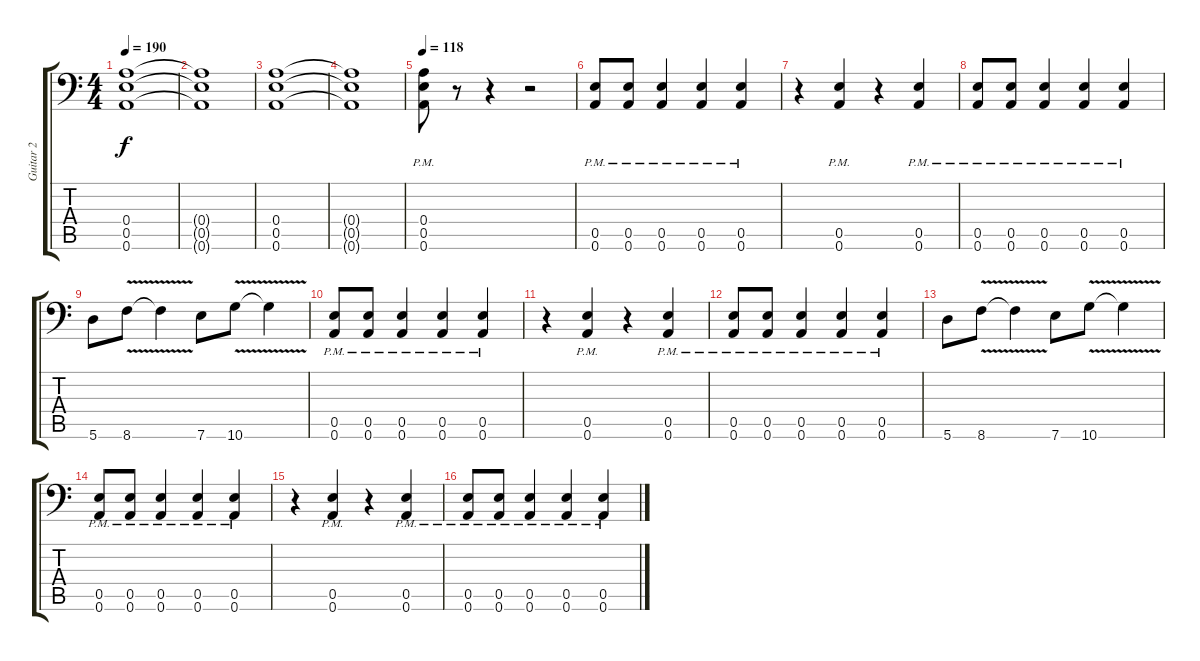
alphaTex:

\track ("Guitar 2" "Guitar 2") {instrument distortionguitar}
\staff {score tabs}
\tuning (B3 Gb3 D3 A2 E2 A1) {hide}
\ts (4 4)
\tempo 190
\clef f4
\ks c
(0.4{t} 0.5{t} 0.6{t}).1{dy f} |
(0.4{t} 0.5{t} 0.6{t}).1 |
(0.4 0.5 0.6).1 |
(0.4{t} 0.5{t} 0.6{t}).1 |
\tempo 118
(0.4{pm} 0.5{pm} 0.6{pm}).8 r.8 r.4 r.2 |
(0.5{pm} 0.6{pm}).8 (0.5{pm} 0.6{pm}).8 (0.5{pm} 0.6{pm}).4 (0.5{pm} 0.6{pm}).4 (0.5{pm} 0.6{pm}).4 |
r.4 (0.5{pm} 0.6{pm}).4 r.4 (0.5{pm} 0.6{pm}).4 |
(0.5{pm} 0.6{pm}).8 (0.5{pm} 0.6{pm}).8 (0.5{pm} 0.6{pm}).4 (0.5{pm} 0.6{pm}).4 (0.5{pm} 0.6{pm}).4 |
5.6.8 8.6{v}.8 8.6{t}.4 7.6.8 10.6{v}.8 10.6{t}.4 |
(0.5{pm} 0.6{pm}).8 (0.5{pm} 0.6{pm}).8 (0.5{pm} 0.6{pm}).4 (0.5{pm} 0.6{pm}).4 (0.5{pm} 0.6{pm}).4 |
r.4 (0.5{pm} 0.6{pm}).4 r.4 (0.5{pm} 0.6{pm}).4 |
(0.5{pm} 0.6{pm}).8 (0.5{pm} 0.6{pm}).8 (0.5{pm} 0.6{pm}).4 (0.5{pm} 0.6{pm}).4 (0.5{pm} 0.6{pm}).4 |
5.6.8 8.6{v}.8 8.6{t}.4 7.6.8 10.6{v}.8 10.6{t}.4 |
(0.5{pm} 0.6{pm}).8 (0.5{pm} 0.6{pm}).8 (0.5{pm} 0.6{pm}).4 (0.5{pm} 0.6{pm}).4 (0.5{pm} 0.6{pm}).4 |
r.4 (0.5{pm} 0.6{pm}).4 r.4 (0.5{pm} 0.6{pm}).4 |
(0.5{pm} 0.6{pm}).8 (0.5{pm} 0.6{pm}).8 (0.5{pm} 0.6{pm}).4 (0.5{pm} 0.6{pm}).4 (0.5{pm} 0.6{pm}).4
